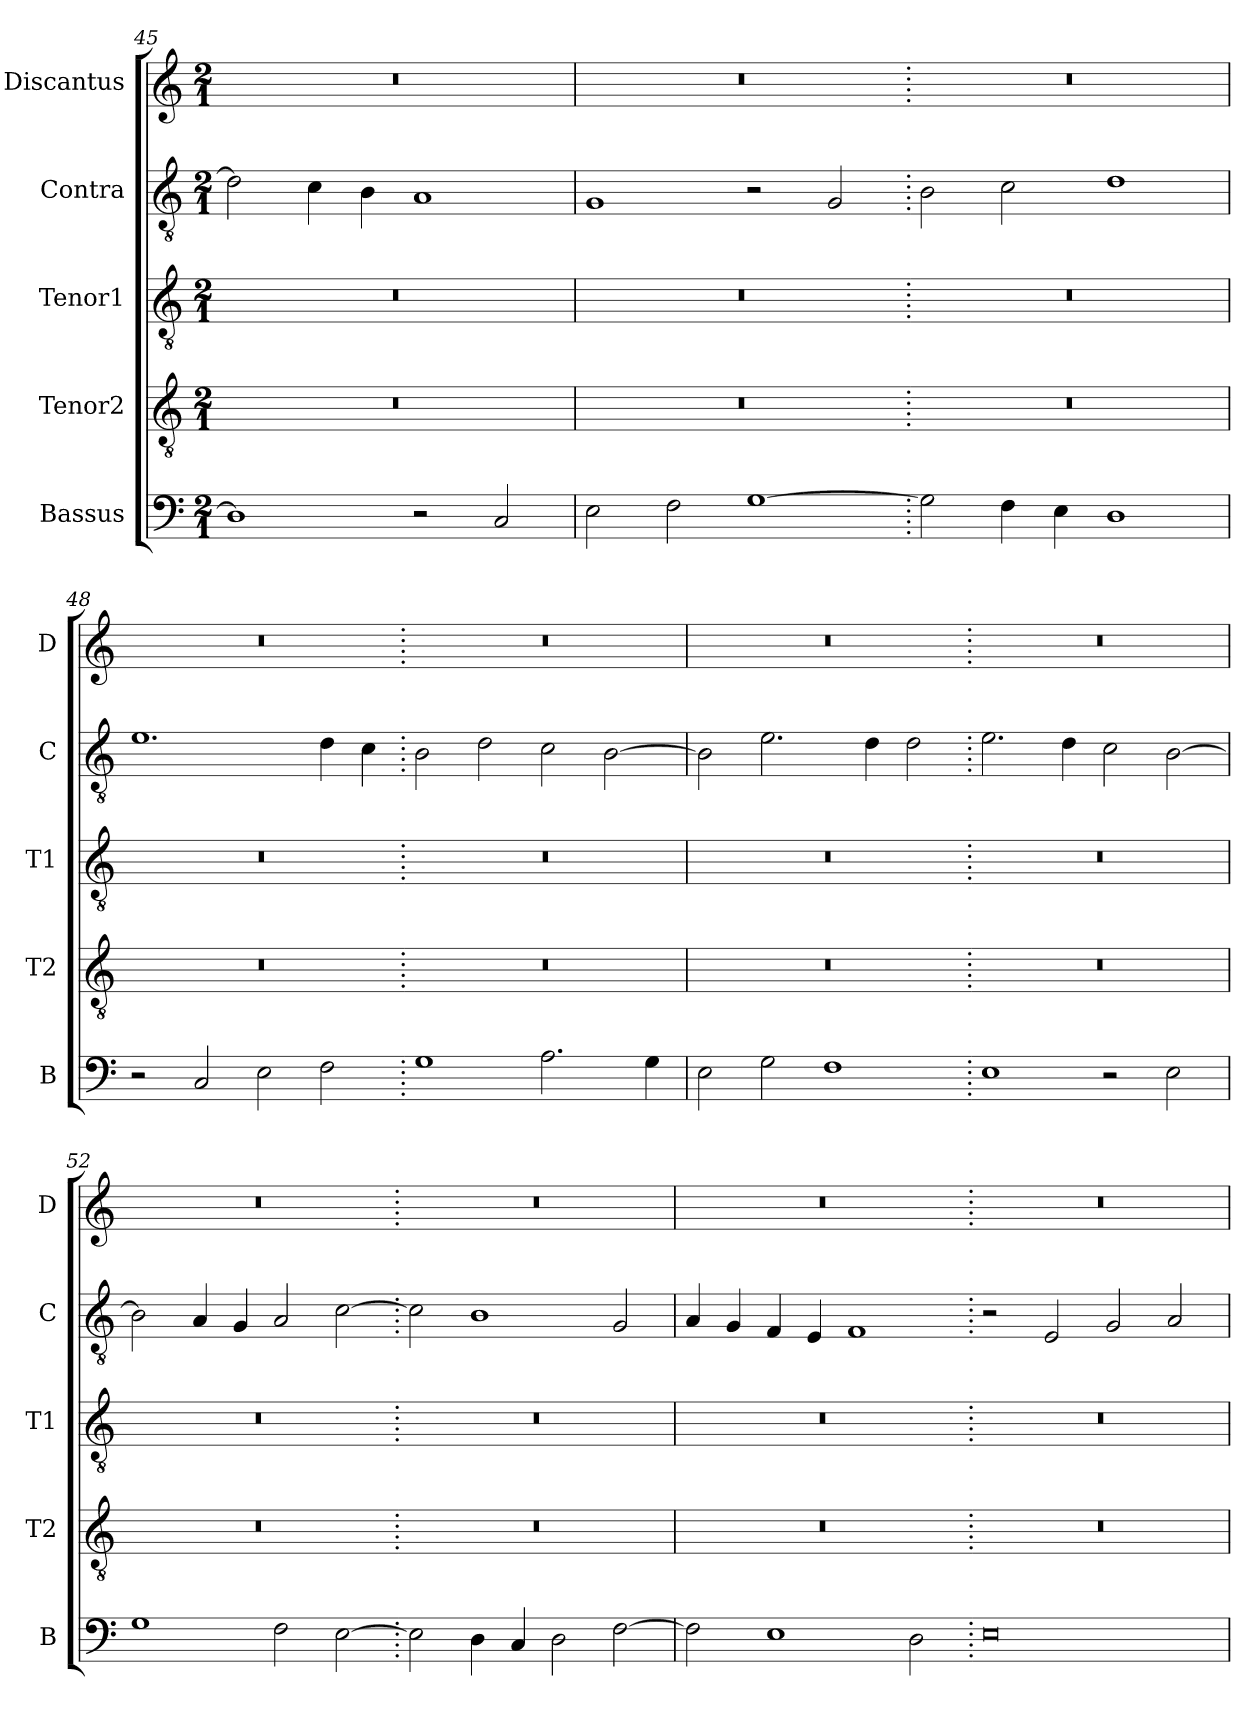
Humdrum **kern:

**kern	**kern	**kern	**kern	**kern
*part5	*part4	*part3	*part2	*part1
*staff5	*staff4	*staff3	*staff2	*staff1
*I"Bassus	*I"Tenor2	*I"Tenor1	*I"Contra	*I"Discantus
*I'B	*I'T2	*I'T1	*I'C	*I'D
*clefF4	*clefGv2	*clefGv2	*clefGv2	*clefG2
*k[]	*k[]	*k[]	*k[]	*k[]
*M2/1	*M2/1	*M2/1	*M2/1	*M2/1
=45	=45	=45	=45	=45
1D]	0r	0r	2d\]	0r
.	.	.	4c\	.
.	.	.	4B\	.
2r	.	.	1A	.
2C/	.	.	.	.
=46	=46	=46	=46	=46
2E\	0r	0r	1G	0r
2F\	.	.	.	.
[1G	.	.	2r	.
.	.	.	2G/	.
=47.	=47.	=47.	=47.	=47.
2G\]	0r	0r	2B\	0r
4F\	.	.	2c\	.
4E\	.	.	.	.
1D	.	.	1d	.
=48	=48	=48	=48	=48
2r	0r	0r	1.e	0r
2C/	.	.	.	.
2E\	.	.	.	.
2F\	.	.	4d\	.
.	.	.	4c\	.
=49.	=49.	=49.	=49.	=49.
1G	0r	0r	2B\	0r
.	.	.	2d\	.
2.A\	.	.	2c\	.
.	.	.	[2B\	.
4G\	.	.	.	.
=50	=50	=50	=50	=50
2E\	0r	0r	2B\]	0r
2G\	.	.	2.e\	.
1F	.	.	.	.
.	.	.	4d\	.
.	.	.	2d\	.
=51.	=51.	=51.	=51.	=51.
1E	0r	0r	2.e\	0r
.	.	.	4d\	.
2r	.	.	2c\	.
2E\	.	.	[2B\	.
=52	=52	=52	=52	=52
1G	0r	0r	2B\]	0r
.	.	.	4A/	.
.	.	.	4G/	.
2F\	.	.	2A/	.
[2E\	.	.	[2c\	.
=53.	=53.	=53.	=53.	=53.
2E\]	0r	0r	2c\]	0r
4D\	.	.	1B	.
4C/	.	.	.	.
2D\	.	.	.	.
[2F\	.	.	2G/	.
=54	=54	=54	=54	=54
2F\]	0r	0r	4A/	0r
.	.	.	4G/	.
1E	.	.	4F/	.
.	.	.	4E/	.
.	.	.	1F	.
2D\	.	.	.	.
=55.	=55.	=55.	=55.	=55.
0E	0r	0r	2r	0r
.	.	.	2E/	.
.	.	.	2G/	.
.	.	.	2A/	.
=	=	=	=	=
*-	*-	*-	*-	*-
